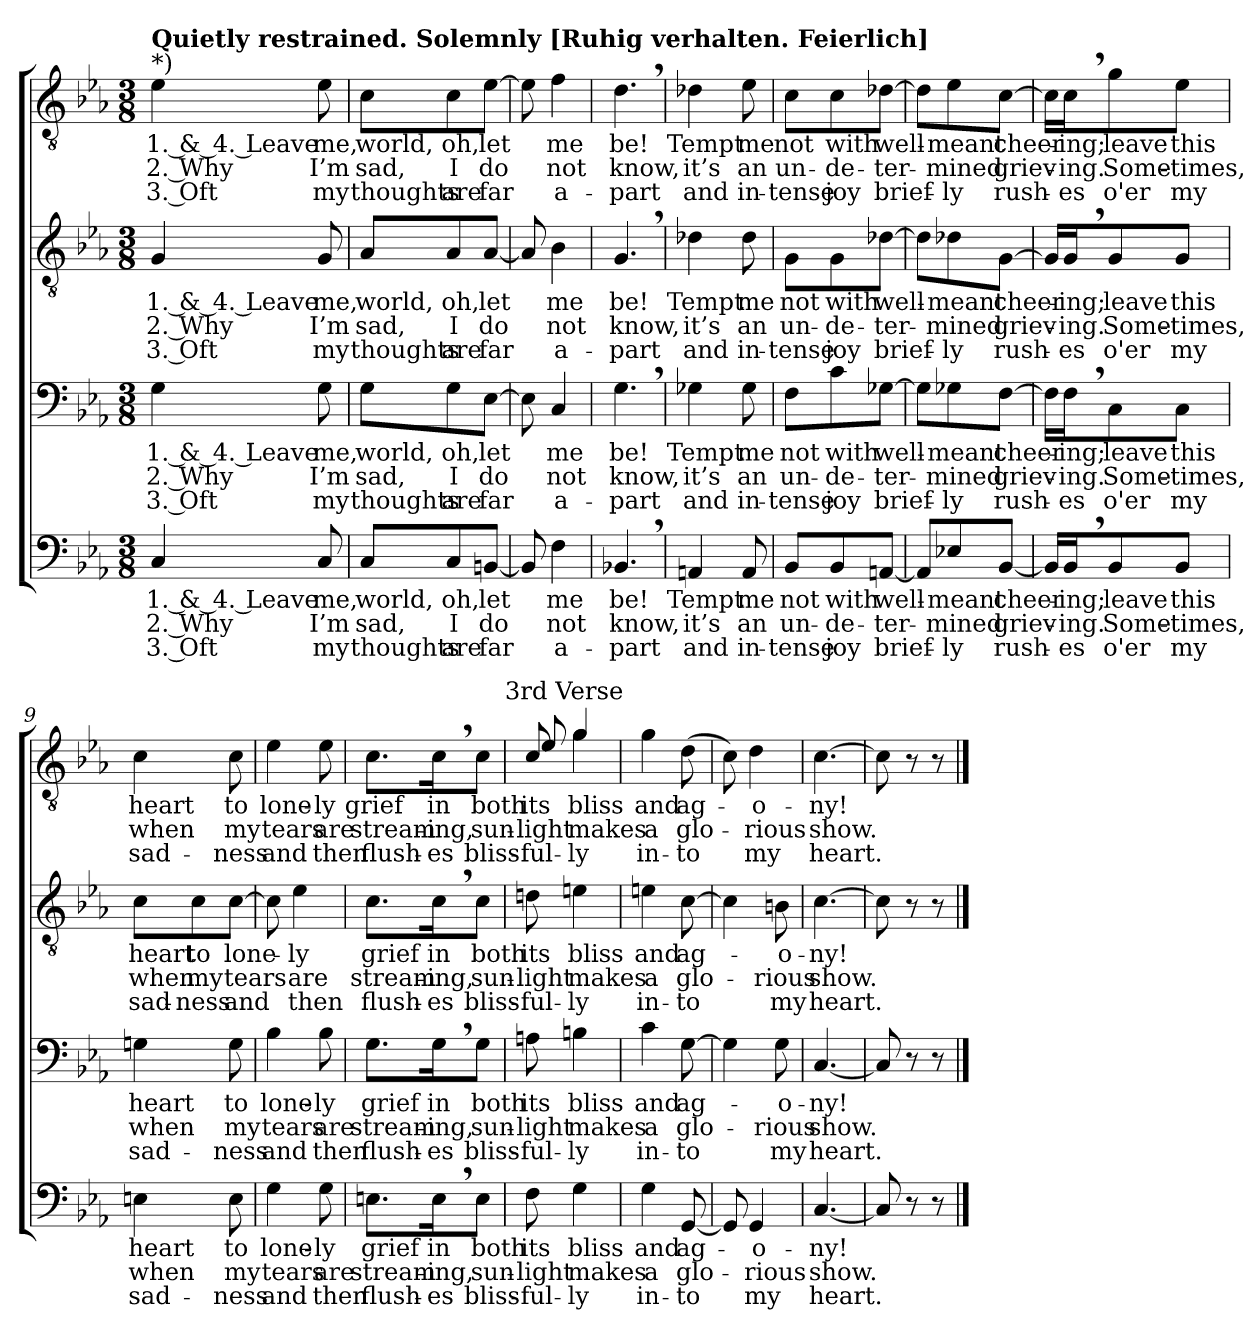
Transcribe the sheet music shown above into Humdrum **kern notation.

**kern	**text	**text	**text	**kern	**text	**text	**text	**kern	**text	**text	**text	**kern	**text	**text	**text
*part4	*part4	*part4	*part4	*part3	*part3	*part3	*part3	*part2	*part2	*part2	*part2	*part1	*part1	*part1	*part1
*staff4	*staff4	*staff4	*staff4	*staff3	*staff3	*staff3	*staff3	*staff2	*staff2	*staff2	*staff2	*staff1	*staff1	*staff1	*staff1
*clefF4	*	*	*	*clefF4	*	*	*	*clefGv2	*	*	*	*clefGv2	*	*	*
*k[b-e-a-]	*	*	*	*k[b-e-a-]	*	*	*	*k[b-e-a-]	*	*	*	*k[b-e-a-]	*	*	*
*c:	*	*	*	*c:	*	*	*	*c:	*	*	*	*c:	*	*	*
*M3/8	*	*	*	*M3/8	*	*	*	*M3/8	*	*	*	*M3/8	*	*	*
=1	=1	=1	=1	=1	=1	=1	=1	=1	=1	=1	=1	=1	=1	=1	=1
!	!	!	!	!	!	!	!	!	!	!	!	!LO:TX:a:t=*)	!	!	!
!	!	!	!	!	!	!	!	!	!	!	!	!LO:TX:a:B:t=Quietly restrained.  Solemnly [Ruhig verhalten.  Feierlich]	!	!	!
!	!LO:LY:b	!LO:LY:b	!LO:LY:b	!	!LO:LY:b	!LO:LY:b	!LO:LY:b	!	!LO:LY:b	!LO:LY:b	!LO:LY:b	!	!LO:LY:b	!LO:LY:b	!LO:LY:b
4C/	1. & 4. Leave	2. Why	3. Oft	4G\	1. & 4. Leave	2. Why	3. Oft	4G/	1. & 4. Leave	2. Why	3. Oft	4e-\	1. & 4. Leave	2. Why	3. Oft
!	!LO:LY:b	!LO:LY:b	!LO:LY:b	!	!LO:LY:b	!LO:LY:b	!LO:LY:b	!	!LO:LY:b	!LO:LY:b	!LO:LY:b	!	!LO:LY:b	!LO:LY:b	!LO:LY:b
8C/	me,	I’m	my	8G\	me,	I’m	my	8G/	me,	I’m	my	8e-\	me,	I’m	my
=2	=2	=2	=2	=2	=2	=2	=2	=2	=2	=2	=2	=2	=2	=2	=2
!	!LO:LY:b	!LO:LY:b	!LO:LY:b	!	!LO:LY:b	!LO:LY:b	!LO:LY:b	!	!LO:LY:b	!LO:LY:b	!LO:LY:b	!	!LO:LY:b	!LO:LY:b	!LO:LY:b
8C/L	world,	sad,	thoughts	8G\L	world,	sad,	thoughts	8A-/L	world,	sad,	thoughts	8c\L	world,	sad,	thoughts
!	!LO:LY:b	!LO:LY:b	!LO:LY:b	!	!LO:LY:b	!LO:LY:b	!LO:LY:b	!	!LO:LY:b	!LO:LY:b	!LO:LY:b	!	!LO:LY:b	!LO:LY:b	!LO:LY:b
8C/	oh,	I	are	8G\	oh,	I	are	8A-/	oh,	I	are	8c\	oh,	I	are
!	!LO:LY:b	!LO:LY:b	!LO:LY:b	!	!LO:LY:b	!LO:LY:b	!LO:LY:b	!	!LO:LY:b	!LO:LY:b	!LO:LY:b	!	!LO:LY:b	!LO:LY:b	!LO:LY:b
[8BBn/J	let	do	far	[8E-\J	let	do	far	[8A-/J	let	do	far	[8e-\J	let	do	far
=3	=3	=3	=3	=3	=3	=3	=3	=3	=3	=3	=3	=3	=3	=3	=3
8BB/]	.	.	.	8E-\]	.	.	.	8A-/]	.	.	.	8e-\]	.	.	.
!	!LO:LY:b	!LO:LY:b	!LO:LY:b	!	!LO:LY:b	!LO:LY:b	!LO:LY:b	!	!LO:LY:b	!LO:LY:b	!LO:LY:b	!	!LO:LY:b	!LO:LY:b	!LO:LY:b
4F\	me	not	a-	4C/	me	not	a-	4B-\	me	not	a-	4f\	me	not	a-
=4	=4	=4	=4	=4	=4	=4	=4	=4	=4	=4	=4	=4	=4	=4	=4
!	!LO:LY:b	!LO:LY:b	!LO:LY:b	!	!LO:LY:b	!LO:LY:b	!LO:LY:b	!	!LO:LY:b	!LO:LY:b	!LO:LY:b	!	!LO:LY:b	!LO:LY:b	!LO:LY:b
4.BB-X,>/	be!	know,	-part	4.G,>\	be!	know,	-part	4.G,>/	be!	know,	-part	4.d,>\	be!	know,	-part
=5	=5	=5	=5	=5	=5	=5	=5	=5	=5	=5	=5	=5	=5	=5	=5
!	!LO:LY:b	!LO:LY:b	!LO:LY:b	!	!LO:LY:b	!LO:LY:b	!LO:LY:b	!	!LO:LY:b	!LO:LY:b	!LO:LY:b	!	!LO:LY:b	!LO:LY:b	!LO:LY:b
4AAn/	Tempt	it’s	and	4G-X\	Tempt	it’s	and	4d-X\	Tempt	it’s	and	4d-X\	Tempt	it’s	and
!	!LO:LY:b	!LO:LY:b	!LO:LY:b	!	!LO:LY:b	!LO:LY:b	!LO:LY:b	!	!LO:LY:b	!LO:LY:b	!LO:LY:b	!	!LO:LY:b	!LO:LY:b	!LO:LY:b
8AA/	me	an	in-	8G-\	me	an	in-	8d-\	me	an	in-	8e-\	me	an	in-
=6	=6	=6	=6	=6	=6	=6	=6	=6	=6	=6	=6	=6	=6	=6	=6
!	!LO:LY:b	!LO:LY:b	!LO:LY:b	!	!LO:LY:b	!LO:LY:b	!LO:LY:b	!	!LO:LY:b	!LO:LY:b	!LO:LY:b	!	!LO:LY:b	!LO:LY:b	!LO:LY:b
8BB-/L	not	un-	-tense	8F\L	not	un-	-tense	8G\L	not	un-	-tense	8c\L	not	un-	-tense
!	!LO:LY:b	!LO:LY:b	!LO:LY:b	!	!LO:LY:b	!LO:LY:b	!LO:LY:b	!	!LO:LY:b	!LO:LY:b	!LO:LY:b	!	!LO:LY:b	!LO:LY:b	!LO:LY:b
8BB-/	with	-de-	joy	8c\	with	-de-	joy	8G\	with	-de-	joy	8c\	with	-de-	joy
!	!LO:LY:b	!LO:LY:b	!LO:LY:b	!	!LO:LY:b	!LO:LY:b	!LO:LY:b	!	!LO:LY:b	!LO:LY:b	!LO:LY:b	!	!LO:LY:b	!LO:LY:b	!LO:LY:b
[8AAn/J	well-	-ter-	brief-	[8G-X\J	well-	-ter-	brief-	[8d-X\J	well-	-ter-	brief-	[8d-X\J	well-	-ter-	brief-
=7	=7	=7	=7	=7	=7	=7	=7	=7	=7	=7	=7	=7	=7	=7	=7
8AA/L]	.	.	.	8G-\L]	.	.	.	8d-\L]	.	.	.	8d-\L]	.	.	.
!	!LO:LY:b	!LO:LY:b	!LO:LY:b	!	!LO:LY:b	!LO:LY:b	!LO:LY:b	!	!LO:LY:b	!LO:LY:b	!LO:LY:b	!	!LO:LY:b	!LO:LY:b	!LO:LY:b
8E-X/	-meant	-mined	-ly	8G-X\	-meant	-mined	-ly	8d-X\	-meant	-mined	-ly	8e-\	-meant	-mined	-ly
!	!LO:LY:b	!LO:LY:b	!LO:LY:b	!	!LO:LY:b	!LO:LY:b	!LO:LY:b	!	!LO:LY:b	!LO:LY:b	!LO:LY:b	!	!LO:LY:b	!LO:LY:b	!LO:LY:b
[8BB-/J	cheer-	griev-	rush-	[8F\J	cheer-	griev-	rush-	[8G\J	cheer-	griev-	rush-	[8c\J	cheer-	griev-	rush-
!!LO:LB:g=z
=8	=8	=8	=8	=8	=8	=8	=8	=8	=8	=8	=8	=8	=8	=8	=8
16BB-/LL]	.	.	.	16F\LL]	.	.	.	16G/LL]	.	.	.	16c\LL]	.	.	.
!	!LO:LY:b	!LO:LY:b	!LO:LY:b	!	!LO:LY:b	!LO:LY:b	!LO:LY:b	!	!LO:LY:b	!LO:LY:b	!LO:LY:b	!	!LO:LY:b	!LO:LY:b	!LO:LY:b
16BB-,>/J	-ing;	-ing.	-es	16F,>\J	-ing;	-ing.	-es	16G,>/J	-ing;	-ing.	-es	16c,>\J	-ing;	-ing.	-es
!	!LO:LY:b	!LO:LY:b	!LO:LY:b	!	!LO:LY:b	!LO:LY:b	!LO:LY:b	!	!LO:LY:b	!LO:LY:b	!LO:LY:b	!	!LO:LY:b	!LO:LY:b	!LO:LY:b
8BB-/	leave	Some-	o'er	8C\	leave	Some-	o'er	8G/	leave	Some-	o'er	8g\	leave	Some-	o'er
!	!LO:LY:b	!LO:LY:b	!LO:LY:b	!	!LO:LY:b	!LO:LY:b	!LO:LY:b	!	!LO:LY:b	!LO:LY:b	!LO:LY:b	!	!LO:LY:b	!LO:LY:b	!LO:LY:b
8BB-/J	this	-times,	my	8C\J	this	-times,	my	8G/J	this	-times,	my	8e-\J	this	-times,	my
=9	=9	=9	=9	=9	=9	=9	=9	=9	=9	=9	=9	=9	=9	=9	=9
!	!LO:LY:b	!LO:LY:b	!LO:LY:b	!	!LO:LY:b	!LO:LY:b	!LO:LY:b	!	!LO:LY:b	!LO:LY:b	!LO:LY:b	!	!LO:LY:b	!LO:LY:b	!LO:LY:b
4En\	heart	when	sad-	4Gn\	heart	when	sad-	8c\L	heart	when	sad-	4c\	heart	when	sad-
!	!	!	!	!	!	!	!	!	!LO:LY:b	!LO:LY:b	!LO:LY:b	!	!	!	!
.	.	.	.	.	.	.	.	8c\	to	my	-ness	.	.	.	.
!	!LO:LY:b	!LO:LY:b	!LO:LY:b	!	!LO:LY:b	!LO:LY:b	!LO:LY:b	!	!LO:LY:b	!LO:LY:b	!LO:LY:b	!	!LO:LY:b	!LO:LY:b	!LO:LY:b
8E\	to	my	-ness	8G\	to	my	-ness	[8c\J	lone-	tears	and	8c\	to	my	-ness
=10	=10	=10	=10	=10	=10	=10	=10	=10	=10	=10	=10	=10	=10	=10	=10
!	!LO:LY:b	!LO:LY:b	!LO:LY:b	!	!LO:LY:b	!LO:LY:b	!LO:LY:b	!	!	!	!	!	!LO:LY:b	!LO:LY:b	!LO:LY:b
4G\	lone-	tears	and	4B-\	lone-	tears	and	8c\]	.	.	.	4e-\	lone-	tears	and
!	!	!	!	!	!	!	!	!	!LO:LY:b	!LO:LY:b	!LO:LY:b	!	!	!	!
.	.	.	.	.	.	.	.	4e-\	-ly	are	then	.	.	.	.
!	!LO:LY:b	!LO:LY:b	!LO:LY:b	!	!LO:LY:b	!LO:LY:b	!LO:LY:b	!	!	!	!	!	!LO:LY:b	!LO:LY:b	!LO:LY:b
8G\	-ly	are	then	8B-\	-ly	are	then	.	.	.	.	8e-\	-ly	are	then
=11	=11	=11	=11	=11	=11	=11	=11	=11	=11	=11	=11	=11	=11	=11	=11
!	!LO:LY:b	!LO:LY:b	!LO:LY:b	!	!LO:LY:b	!LO:LY:b	!LO:LY:b	!	!LO:LY:b	!LO:LY:b	!LO:LY:b	!	!LO:LY:b	!LO:LY:b	!LO:LY:b
8.En\L	grief	stream-	flush-	8.G\L	grief	stream-	flush-	8.c\L	grief	stream-	flush-	8.c\L	grief	stream-	flush-
!	!LO:LY:b	!LO:LY:b	!LO:LY:b	!	!LO:LY:b	!LO:LY:b	!LO:LY:b	!	!LO:LY:b	!LO:LY:b	!LO:LY:b	!	!LO:LY:b	!LO:LY:b	!LO:LY:b
16E,>\K	in	-ing,	-es	16G,>\K	in	-ing,	-es	16c,>\K	in	-ing,	-es	16c,>\K	in	-ing,	-es
!	!LO:LY:b	!LO:LY:b	!LO:LY:b	!	!LO:LY:b	!LO:LY:b	!LO:LY:b	!	!LO:LY:b	!LO:LY:b	!LO:LY:b	!	!LO:LY:b	!LO:LY:b	!LO:LY:b
8E\J	both	sun-	bliss-	8G\J	both	sun-	bliss-	8c\J	both	sun-	bliss-	8c\J	both	sun-	bliss-
!	!	!	!	!	!	!	!	!	!	!	!	!LO:TX:a:t=3rd Verse	!	!	!
=12	=12	=12	=12	=12	=12	=12	=12	=12	=12	=12	=12	=12	=12	=12	=12
!	!LO:LY:b	!LO:LY:b	!LO:LY:b	!	!LO:LY:b	!LO:LY:b	!LO:LY:b	!	!LO:LY:b	!LO:LY:b	!LO:LY:b	!	!LO:LY:b	!LO:LY:b	!LO:LY:b
*	*	*	*	*	*	*	*	*	*	*	*	*^	*	*	*
8F\	its	-light	-ful-	8An\	its	-light	-ful-	8dn\	its	-light	-ful-	8c/	8e-!/	its	-light	-ful-
!	!LO:LY:b	!LO:LY:b	!LO:LY:b	!	!LO:LY:b	!LO:LY:b	!LO:LY:b	!	!LO:LY:b	!LO:LY:b	!LO:LY:b	!	!	!LO:LY:b	!LO:LY:b	!LO:LY:b
4G\	bliss	makes	-ly	4Bn\	bliss	makes	-ly	4en\	bliss	makes	-ly	4g/	4g\	bliss	makes	-ly
=13	=13	=13	=13	=13	=13	=13	=13	=13	=13	=13	=13	=13	=13	=13	=13	=13
!	!LO:LY:b	!LO:LY:b	!LO:LY:b	!	!LO:LY:b	!LO:LY:b	!LO:LY:b	!	!LO:LY:b	!LO:LY:b	!LO:LY:b	!	!	!LO:LY:b	!LO:LY:b	!LO:LY:b
*	*	*	*	*	*	*	*	*	*	*	*	*v	*v	*	*	*
4G\	and	a	in-	4c\	and	a	in-	4en\	and	a	in-	4g\	and	a	in-
!	!LO:LY:b	!LO:LY:b	!LO:LY:b	!	!LO:LY:b	!LO:LY:b	!LO:LY:b	!	!LO:LY:b	!LO:LY:b	!LO:LY:b	!	!LO:LY:b	!LO:LY:b	!LO:LY:b
[8GG/	ag-	glo-	-to	[8G\	ag-	glo-	-to	[8c\	ag-	glo-	-to	(>8d\	ag-	glo-	-to
=14	=14	=14	=14	=14	=14	=14	=14	=14	=14	=14	=14	=14	=14	=14	=14
8GG/]	.	.	.	4G\]	.	.	.	4c\]	.	.	.	8c\)	.	.	.
!	!LO:LY:b	!LO:LY:b	!LO:LY:b	!	!	!	!	!	!	!	!	!	!LO:LY:b	!LO:LY:b	!LO:LY:b
4GG/	-o-	-rious	my	.	.	.	.	.	.	.	.	4d\	-o-	-rious	my
!	!	!	!	!	!LO:LY:b	!LO:LY:b	!LO:LY:b	!	!LO:LY:b	!LO:LY:b	!LO:LY:b	!	!	!	!
.	.	.	.	8G\	-o-	-rious	my	8Bn\	-o-	-rious	my	.	.	.	.
=15	=15	=15	=15	=15	=15	=15	=15	=15	=15	=15	=15	=15	=15	=15	=15
!	!LO:LY:b	!LO:LY:b	!LO:LY:b	!	!LO:LY:b	!LO:LY:b	!LO:LY:b	!	!LO:LY:b	!LO:LY:b	!LO:LY:b	!	!LO:LY:b	!LO:LY:b	!LO:LY:b
[4.C/	-ny!	show.	heart.	[4.C/	-ny!	show.	heart.	[4.c\	-ny!	show.	heart.	[4.c\	-ny!	show.	heart.
=16	=16	=16	=16	=16	=16	=16	=16	=16	=16	=16	=16	=16	=16	=16	=16
8C/]	.	.	.	8C/]	.	.	.	8c\]	.	.	.	8c\]	.	.	.
8r	.	.	.	8r	.	.	.	8r	.	.	.	8r	.	.	.
8r	.	.	.	8r	.	.	.	8r	.	.	.	8r	.	.	.
==	==	==	==	==	==	==	==	==	==	==	==	==	==	==	==
*-	*-	*-	*-	*-	*-	*-	*-	*-	*-	*-	*-	*-	*-	*-	*-
